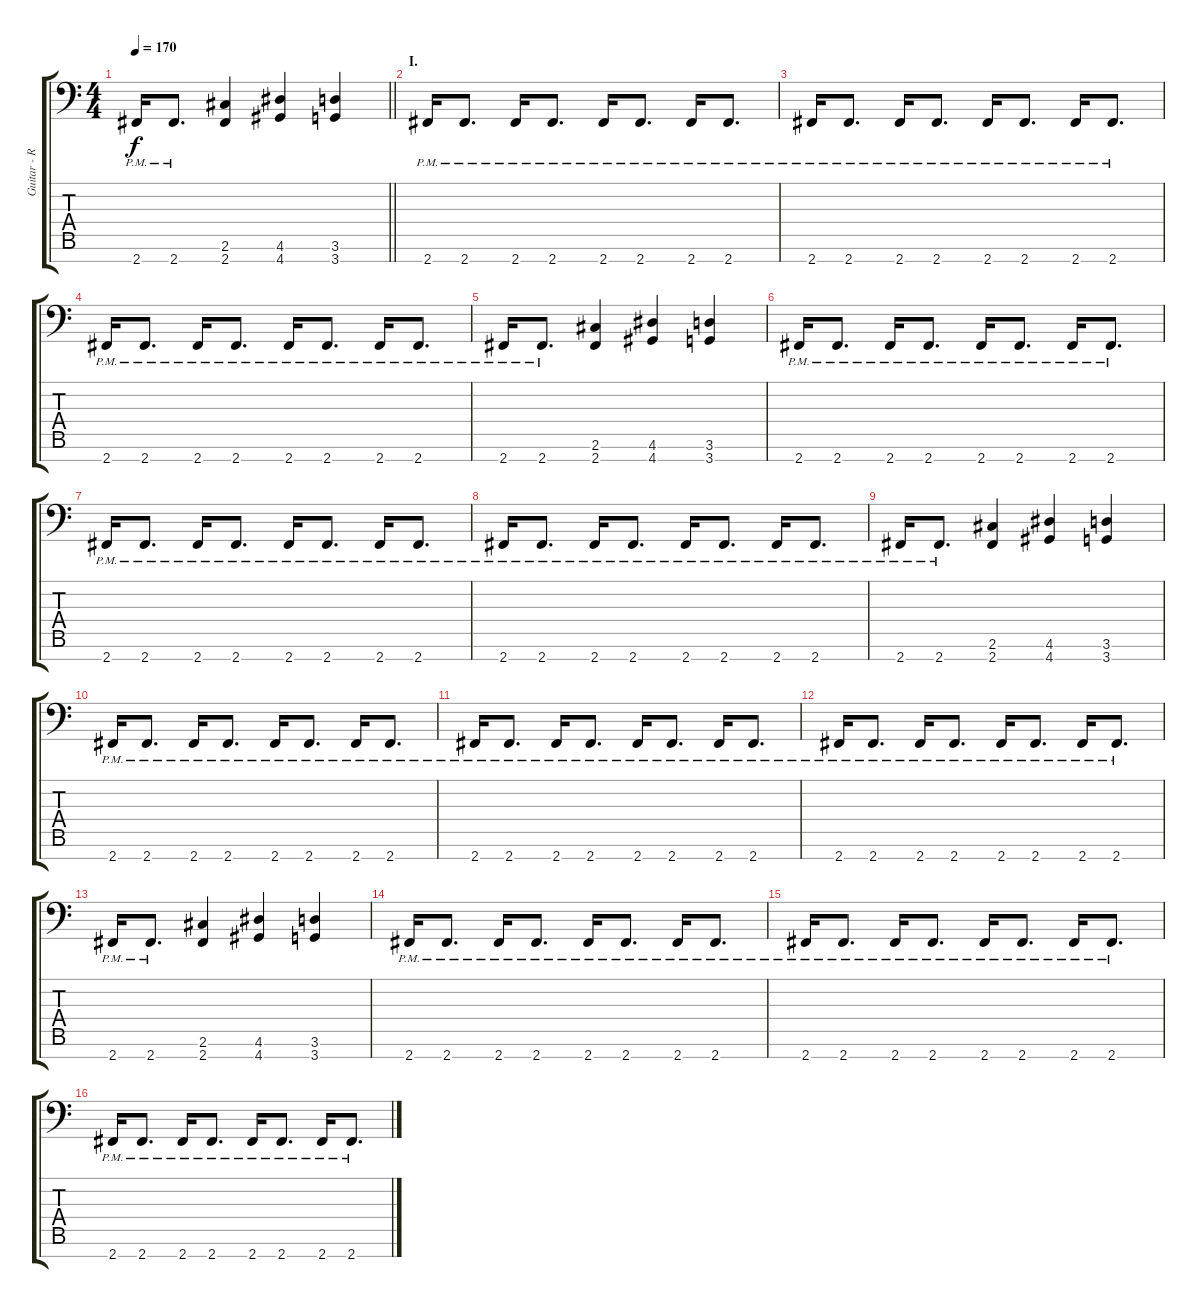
\track ("Guitar - Right" "Guitar - R") {instrument distortionguitar}
\staff {score tabs}
\tuning (E4 B3 Gb3 B2 E2 B1 E1) {hide}
\ts (4 4)
\tempo 170
\clef f4
\barLineRight lightlight
\ks c
2.7{pm}.16{dy f} 2.7{pm}.8{d} (2.6 2.7).4 (4.6 4.7).4 (3.6 3.7).4 |
\section ("" "I.")
2.7{pm}.16 2.7{pm}.8{d} 2.7{pm}.16 2.7{pm}.8{d} 2.7{pm}.16 2.7{pm}.8{d} 2.7{pm}.16 2.7{pm}.8{d} |
2.7{pm}.16 2.7{pm}.8{d} 2.7{pm}.16 2.7{pm}.8{d} 2.7{pm}.16 2.7{pm}.8{d} 2.7{pm}.16 2.7{pm}.8{d} |
2.7{pm}.16 2.7{pm}.8{d} 2.7{pm}.16 2.7{pm}.8{d} 2.7{pm}.16 2.7{pm}.8{d} 2.7{pm}.16 2.7{pm}.8{d} |
2.7{pm}.16 2.7{pm}.8{d} (2.6 2.7).4 (4.6 4.7).4 (3.6 3.7).4 |
2.7{pm}.16 2.7{pm}.8{d} 2.7{pm}.16 2.7{pm}.8{d} 2.7{pm}.16 2.7{pm}.8{d} 2.7{pm}.16 2.7{pm}.8{d} |
2.7{pm}.16 2.7{pm}.8{d} 2.7{pm}.16 2.7{pm}.8{d} 2.7{pm}.16 2.7{pm}.8{d} 2.7{pm}.16 2.7{pm}.8{d} |
2.7{pm}.16 2.7{pm}.8{d} 2.7{pm}.16 2.7{pm}.8{d} 2.7{pm}.16 2.7{pm}.8{d} 2.7{pm}.16 2.7{pm}.8{d} |
2.7{pm}.16 2.7{pm}.8{d} (2.6 2.7).4 (4.6 4.7).4 (3.6 3.7).4 |
2.7{pm}.16 2.7{pm}.8{d} 2.7{pm}.16 2.7{pm}.8{d} 2.7{pm}.16 2.7{pm}.8{d} 2.7{pm}.16 2.7{pm}.8{d} |
2.7{pm}.16 2.7{pm}.8{d} 2.7{pm}.16 2.7{pm}.8{d} 2.7{pm}.16 2.7{pm}.8{d} 2.7{pm}.16 2.7{pm}.8{d} |
2.7{pm}.16 2.7{pm}.8{d} 2.7{pm}.16 2.7{pm}.8{d} 2.7{pm}.16 2.7{pm}.8{d} 2.7{pm}.16 2.7{pm}.8{d} |
2.7{pm}.16 2.7{pm}.8{d} (2.6 2.7).4 (4.6 4.7).4 (3.6 3.7).4 |
2.7{pm}.16 2.7{pm}.8{d} 2.7{pm}.16 2.7{pm}.8{d} 2.7{pm}.16 2.7{pm}.8{d} 2.7{pm}.16 2.7{pm}.8{d} |
2.7{pm}.16 2.7{pm}.8{d} 2.7{pm}.16 2.7{pm}.8{d} 2.7{pm}.16 2.7{pm}.8{d} 2.7{pm}.16 2.7{pm}.8{d} |
2.7{pm}.16 2.7{pm}.8{d} 2.7{pm}.16 2.7{pm}.8{d} 2.7{pm}.16 2.7{pm}.8{d} 2.7{pm}.16 2.7{pm}.8{d}
